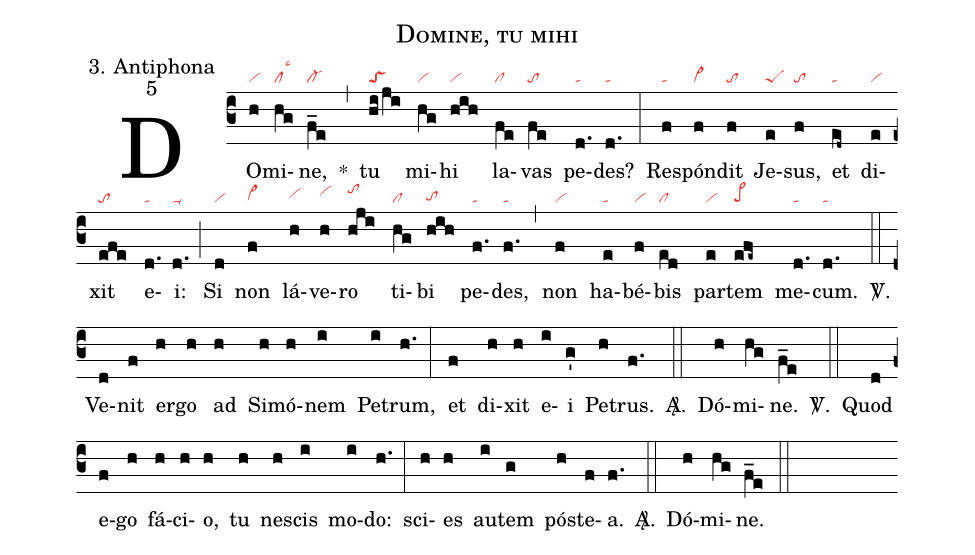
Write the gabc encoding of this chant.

name: Domine, tu mihi;
office-part: 3. Antiphona;
mode: 5;
nabc-lines: 1;
%%
(c3)
DO(h|vi)mi(hg|cllsc3)ne,(f_e|cl-) *(,)
tu(hi/ji|toS) mi(hg|vi)hi(hih|vi) la(fe|cl)vas(fe|to) pe(d.|ta)des?(d.|ta) (:)
Re(f|ta)spón(f|vi>)dit(f|to) Je(e|peS)sus,(f|to) et(ed~|ta) di(e|vi)xit(efe|to) e(d.|ta)i:(d.|ta-) (;)
Si(d|vi) non(f|vi>hg) lá(h|vihh)ve(h|vihi)ro(hji|tohj) ti(hg|cl)bi(hih|tohg) pe(f.|ta)des,(f.|ta) (,)
non(f|vi) ha(e|ta)bé(f|vi)bis(ed|cl) par(e|vi)tem(efe~|pe>hg) me(d.|ta)cum.(d.|ta) <sp>V/</sp>.(::)
Ve(d)nit(f) er(h)go(h) ad(h) Si(h)mó(h)nem(i) Pe(i)trum,(h.) (:)
et(f) di(h)xit(h) e(i)i(g') Pe(h)trus.(f.) <sp>A/</sp>.(::)
Dó(h)mi(hg)ne.(f_e) <sp>V/</sp>.(::)
Quod(d) e(f)go(h) fá(h)ci(h)o,(h) tu(h) ne(h)scis(i) mo(i)do:(h.) (:)
sci(h)es(h) au(i)tem(g) pós(h)te(f)a.(f.) <sp>A/</sp>.(::)
Dó(h)mi(hg)ne.(f_e) (::)
